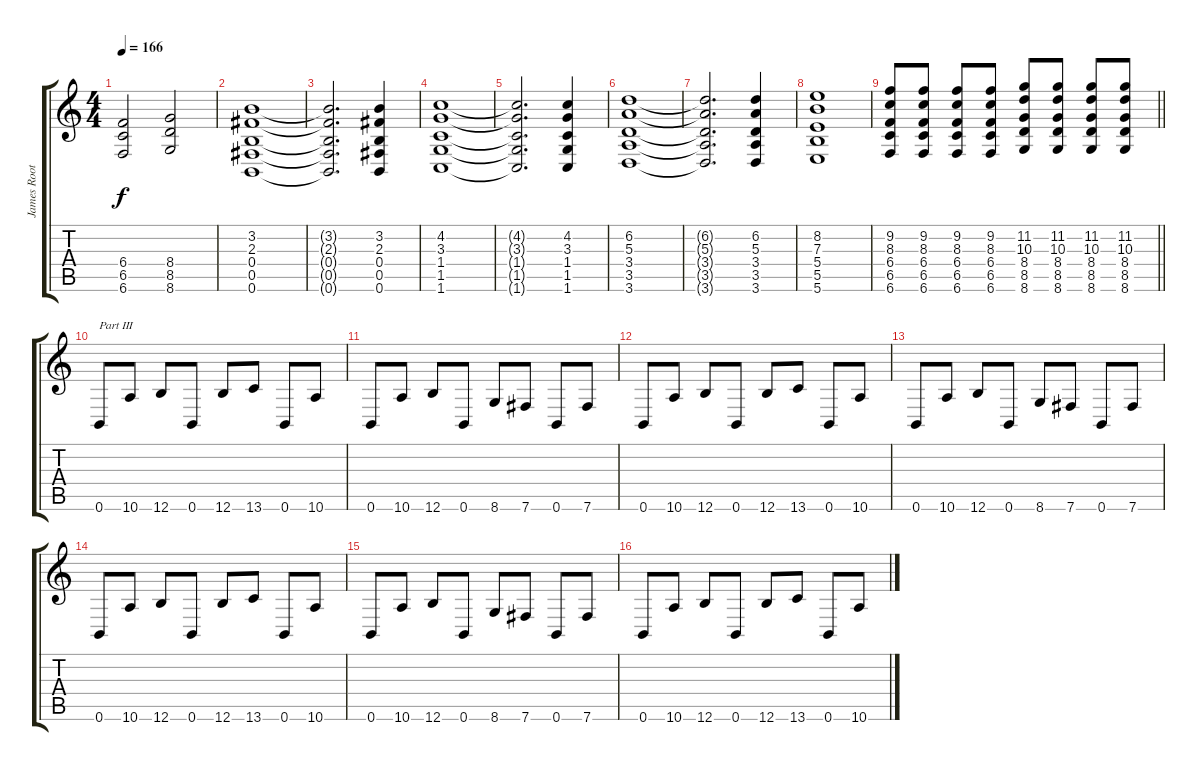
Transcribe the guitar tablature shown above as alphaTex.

\track ("James Root (Guitar II)" "James Root") {instrument overdrivenguitar}
\staff {score tabs}
\tuning (Db4 Ab3 E3 B2 Gb2 B1) {hide}
\ts (4 4)
\tempo 166
\clef g2
\ks c
(6.4 6.5 6.6).2{dy f} (8.4 8.5 8.6).2 |
(3.2 2.3 0.4 0.5 0.6).1 |
(3.2{t} 2.3{t} 0.4{t} 0.5{t} 0.6{t}).2{d} (3.2 2.3 0.4 0.5 0.6).4 |
(4.2 3.3 1.4 1.5 1.6).1 |
(4.2{t} 3.3{t} 1.4{t} 1.5{t} 1.6{t}).2{d} (4.2 3.3 1.4 1.5 1.6).4 |
(6.2 5.3 3.4 3.5 3.6).1 |
(6.2{t} 5.3{t} 3.4{t} 3.5{t} 3.6{t}).2{d} (6.2 5.3 3.4 3.5 3.6).4 |
(8.2 7.3 5.4 5.5 5.6).1 |
\barLineRight lightlight
(9.2 8.3 6.4 6.5 6.6).8 (9.2 8.3 6.4 6.5 6.6).8 (9.2 8.3 6.4 6.5 6.6).8 (9.2 8.3 6.4 6.5 6.6).8 (11.2 10.3 8.4 8.5 8.6).8 (11.2 10.3 8.4 8.5 8.6).8 (11.2 10.3 8.4 8.5 8.6).8 (11.2 10.3 8.4 8.5 8.6).8 |
0.6.8{txt "Part III" volume 13} 10.6.8 12.6.8 0.6.8 12.6.8 13.6.8 0.6.8 10.6.8 |
0.6.8 10.6.8 12.6.8 0.6.8 8.6.8 7.6.8 0.6.8 7.6.8 |
0.6.8 10.6.8 12.6.8 0.6.8 12.6.8 13.6.8 0.6.8 10.6.8 |
0.6.8 10.6.8 12.6.8 0.6.8 8.6.8 7.6.8 0.6.8 7.6.8 |
0.6.8 10.6.8 12.6.8 0.6.8 12.6.8 13.6.8 0.6.8 10.6.8 |
0.6.8 10.6.8 12.6.8 0.6.8 8.6.8 7.6.8 0.6.8 7.6.8 |
0.6.8 10.6.8 12.6.8 0.6.8 12.6.8 13.6.8 0.6.8 10.6.8
